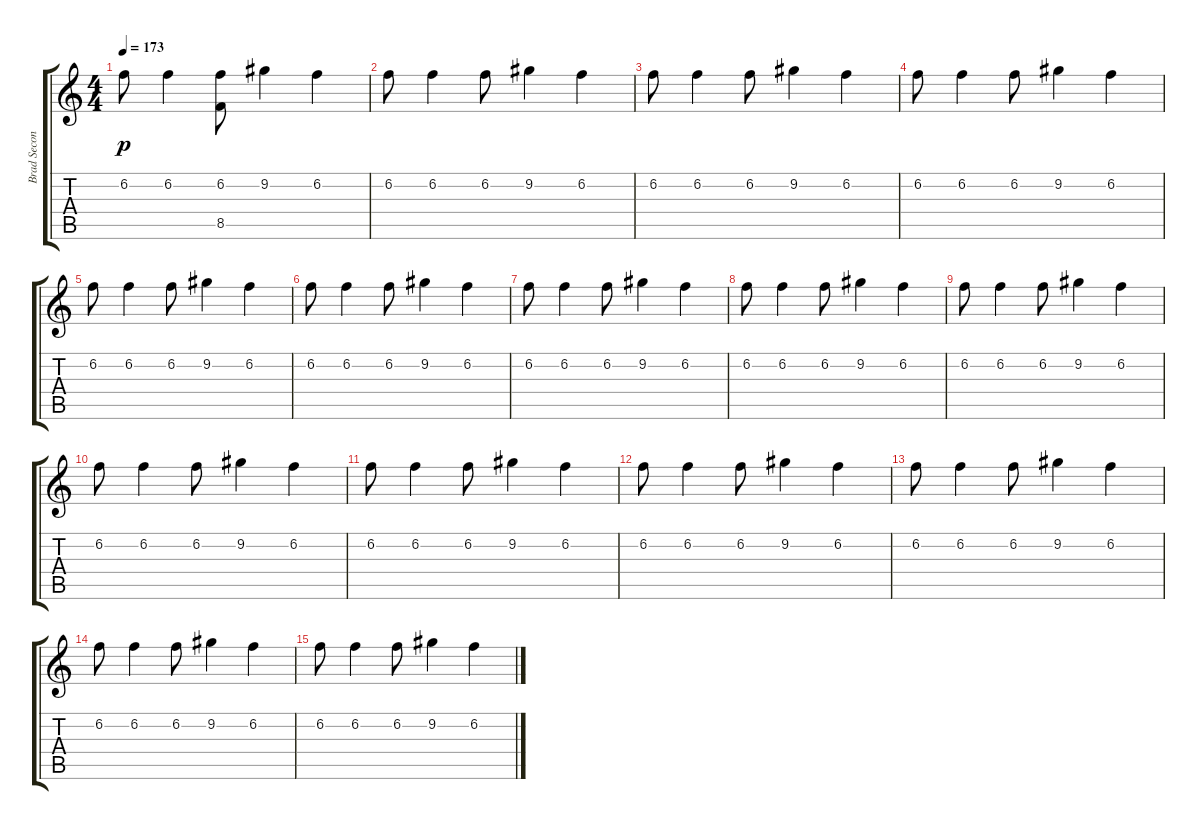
\track ("Brad Second Guitar" "Brad Secon") {instrument electricguitarjazz}
\staff {score tabs}
\tuning (E4 B3 G3 D3 A2 E2) {hide}
\ts (4 4)
\tempo 173
\clef g2
\ks c
6.2.8{dy p} 6.2.4 (6.2 8.5{t}).8 9.2.4 6.2.4 |
6.2.8 6.2.4 6.2.8 9.2.4 6.2.4 |
6.2.8 6.2.4 6.2.8 9.2.4 6.2.4 |
6.2.8 6.2.4 6.2.8 9.2.4 6.2.4 |
6.2.8 6.2.4 6.2.8 9.2.4 6.2.4 |
6.2.8 6.2.4 6.2.8 9.2.4 6.2.4 |
6.2.8 6.2.4 6.2.8 9.2.4 6.2.4 |
6.2.8 6.2.4 6.2.8 9.2.4 6.2.4 |
6.2.8 6.2.4 6.2.8 9.2.4 6.2.4 |
6.2.8 6.2.4 6.2.8 9.2.4 6.2.4 |
6.2.8 6.2.4 6.2.8 9.2.4 6.2.4 |
6.2.8 6.2.4 6.2.8 9.2.4 6.2.4 |
6.2.8 6.2.4 6.2.8 9.2.4 6.2.4 |
6.2.8 6.2.4 6.2.8 9.2.4 6.2.4 |
6.2.8 6.2.4 6.2.8 9.2.4 6.2.4
